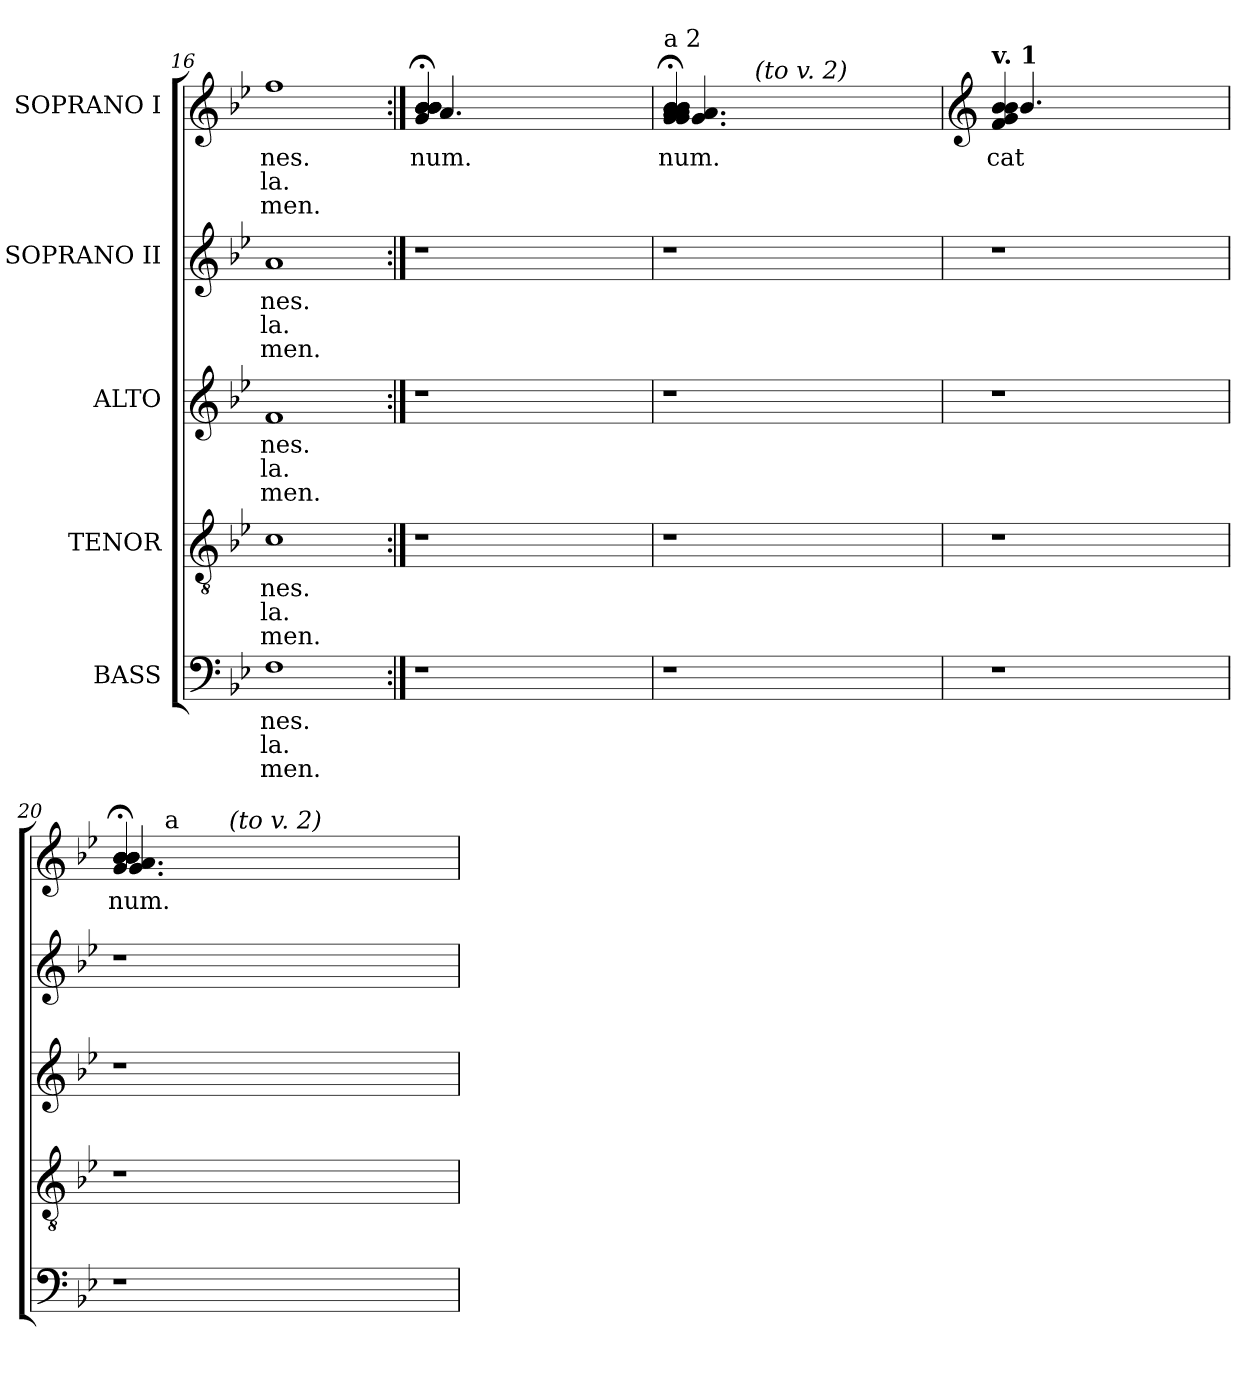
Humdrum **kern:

**kern	**text	**text	**text	**kern	**text	**text	**text	**kern	**text	**text	**text	**kern	**text	**text	**text	**kern	**text	**text	**text
*part5	*part5	*part5	*part5	*part4	*part4	*part4	*part4	*part3	*part3	*part3	*part3	*part2	*part2	*part2	*part2	*part1	*part1	*part1	*part1
*staff5	*staff5	*staff5	*staff5	*staff4	*staff4	*staff4	*staff4	*staff3	*staff3	*staff3	*staff3	*staff2	*staff2	*staff2	*staff2	*staff1	*staff1	*staff1	*staff1
*I"BASS	*	*	*	*I"TENOR	*	*	*	*I"ALTO	*	*	*	*I"SOPRANO II	*	*	*	*I"SOPRANO I	*	*	*
*clefF4	*	*	*	*clefGv2	*	*	*	*clefG2	*	*	*	*clefG2	*	*	*	*clefG2	*	*	*
*k[b-e-]	*	*	*	*k[b-e-]	*	*	*	*k[b-e-]	*	*	*	*k[b-e-]	*	*	*	*k[b-e-]	*	*	*
*B-:	*	*	*	*B-:	*	*	*	*B-:	*	*	*	*B-:	*	*	*	*B-:	*	*	*
=16	=16	=16	=16	=16	=16	=16	=16	=16	=16	=16	=16	=16	=16	=16	=16	=16	=16	=16	=16
!	!LO:LY:b:cj	!LO:LY:b:cj	!LO:LY:b:cj	!	!LO:LY:b:cj	!LO:LY:b:cj	!LO:LY:b:cj	!	!LO:LY:b:cj	!LO:LY:b:cj	!LO:LY:b:cj	!	!LO:LY:b:cj	!LO:LY:b:cj	!LO:LY:b:cj	!	!LO:LY:b:cj	!LO:LY:b:cj	!LO:LY:b:cj
1F	-nes.	la.	men.	1c	-nes.	la.	men.	1f	-nes.	la.	men.	1a	-nes.	la.	men.	1ff	-nes.	la.	men.
!!LO:PB:g=z
=17:|!	=17:|!	=17:|!	=17:|!	=17:|!	=17:|!	=17:|!	=17:|!	=17:|!	=17:|!	=17:|!	=17:|!	=17:|!	=17:|!	=17:|!	=17:|!	=17:|!	=17:|!	=17:|!	=17:|!
!	!	!	!	!	!	!	!	!	!	!	!	!	!	!	!	!	!LO:LY:b:cj	!	!
*	*	*	*	*	*	*	*	*	*	*	*	*	*	*	*	*^	*	*	*
!	!	!	!	!	!	!	!	!	!	!	!	!	!	!	!	!	!	!LO:LY:b:cj	!	!
1r	.	.	.	1r	.	.	.	1r	.	.	.	1r	.	.	.	4b-/;< 4b-/;< 4b-/;< 4b-/;< 4g/;< 4b-/;< 4b-/;<	4.a/	-num.	.	.
.	.	.	.	.	.	.	.	.	.	.	.	.	.	.	.	2ryy	.	.	.	.
.	.	.	.	.	.	.	.	.	.	.	.	.	.	.	.	.	2ryy	.	.	.
.	.	.	.	.	.	.	.	.	.	.	.	.	.	.	.	8ryy	.	.	.	.
.	.	.	.	.	.	.	.	.	.	.	.	.	.	.	.	8ryy	8ryy	.	.	.
!!LO:LB:g=z
=18	=18	=18	=18	=18	=18	=18	=18	=18	=18	=18	=18	=18	=18	=18	=18	=18	=18	=18	=18	=18
!	!	!	!	!	!	!	!	!	!	!	!	!	!	!	!	!LO:TX:a:t=a 2	!	!	!	!
!	!	!	!	!	!	!	!	!	!	!	!	!	!	!	!	!	!	!LO:LY:b:cj	!	!
!	!	!	!	!	!	!	!	!	!	!	!	!	!	!	!	!	!	!LO:LY:b	!	!
*	*	*	*	*	*	*	*	*	*	*	*	*	*	*	*	*	*^	*	*	*
1r	.	.	.	1r	.	.	.	1r	.	.	.	1r	.	.	.	(>(>4b-/;< 4b-/;< 4b-/;< 4b-/;< 4a/;< 4g/;< 4a/;< 4a/;< 4g/;<	(>4.g/ 4.a/	4ryy	-num.	.	.
.	.	.	.	.	.	.	.	.	.	.	.	.	.	.	.	2ryy	.	16ryy	.	.	.
.	.	.	.	.	.	.	.	.	.	.	.	.	.	.	.	.	.	64ryy	.	.	.
!	!	!	!	!	!	!	!	!	!	!	!	!	!	!	!	!	!	!LO:TX:a:i:t=(to v. 2)	!	!	!
.	.	.	.	.	.	.	.	.	.	.	.	.	.	.	.	.	.	2ryy	.	.	.
.	.	.	.	.	.	.	.	.	.	.	.	.	.	.	.	.	2ryy	.	.	.	.
.	.	.	.	.	.	.	.	.	.	.	.	.	.	.	.	8ryy	.	.	.	.	.
.	.	.	.	.	.	.	.	.	.	.	.	.	.	.	.	.	.	8ryy	.	.	.
.	.	.	.	.	.	.	.	.	.	.	.	.	.	.	.	8ryy	8ryy	.	.	.	.
.	.	.	.	.	.	.	.	.	.	.	.	.	.	.	.	.	.	32.ryy	.	.	.
*	*	*	*	*	*	*	*	*	*	*	*	*	*	*	*	*v	*v	*v	*	*	*
!!LO:LB:g=z
=19	=19	=19	=19	=19	=19	=19	=19	=19	=19	=19	=19	=19	=19	=19	=19	=19	=19	=19	=19
*	*	*	*	*	*	*	*	*	*	*	*	*	*	*	*	*clefG2	*	*	*
*	*	*	*	*	*	*	*	*	*	*	*	*	*	*	*	*^	*	*	*
*	*	*	*	*	*	*	*	*	*	*	*	*	*	*	*	*	*^	*	*	*
!	!	!	!	!	!	!	!	!	!	!	!	!	!	!	!	!LO:TX:a:B:t=v. 1	!	!	!	!	!
!	!	!	!	!	!	!	!	!	!	!	!	!	!	!	!	!	!	!	!LO:LY:b:cj	!	!
!	!	!	!	!	!	!	!	!	!	!	!	!	!	!	!	!	!	!	!LO:LY:b:cj	!	!
*	*	*	*	*	*	*	*	*	*	*	*	*	*	*	*	*	*v	*v	*	*	*
1r	.	.	.	1r	.	.	.	1r	.	.	.	1r	.	.	.	(>4f/ 4g/ 4b-/ 4b-/	4.b-/	-cat	.	.
.	.	.	.	.	.	.	.	.	.	.	.	.	.	.	.	2ryy	.	.	.	.
.	.	.	.	.	.	.	.	.	.	.	.	.	.	.	.	.	2ryy	.	.	.
.	.	.	.	.	.	.	.	.	.	.	.	.	.	.	.	8ryy	.	.	.	.
.	.	.	.	.	.	.	.	.	.	.	.	.	.	.	.	8ryy	8ryy	.	.	.
=20	=20	=20	=20	=20	=20	=20	=20	=20	=20	=20	=20	=20	=20	=20	=20	=20	=20	=20	=20	=20
!	!	!	!	!	!	!	!	!	!	!	!	!	!	!	!	!	!	!LO:LY:b:cj	!	!
!	!	!	!	!	!	!	!	!	!	!	!	!	!	!	!	!	!	!LO:LY:b	!	!
*	*	*	*	*	*	*	*	*	*	*	*	*	*	*	*	*^	*^	*	*	*
1r	.	.	.	1r	.	.	.	1r	.	.	.	1r	.	.	.	4b-/;< 4b-/;< 4b-/;< 4b-/;< 4g/;< 4b-/;< 4b-/;<	(>4.a/ 4.g/	8.ryy	4ryy	-num.	.	.
!	!	!	!	!	!	!	!	!	!	!	!	!	!	!	!	!	!	!LO:TX:a:t=a	!	!	!	!
.	.	.	.	.	.	.	.	.	.	.	.	.	.	.	.	.	.	2ryy	.	.	.	.
.	.	.	.	.	.	.	.	.	.	.	.	.	.	.	.	2ryy	.	.	16ryy	.	.	.
.	.	.	.	.	.	.	.	.	.	.	.	.	.	.	.	.	.	.	64ryy	.	.	.
!	!	!	!	!	!	!	!	!	!	!	!	!	!	!	!	!	!	!	!LO:TX:a:i:t=(to v. 2)	!	!	!
.	.	.	.	.	.	.	.	.	.	.	.	.	.	.	.	.	.	.	2ryy	.	.	.
.	.	.	.	.	.	.	.	.	.	.	.	.	.	.	.	.	2ryy	.	.	.	.	.
.	.	.	.	.	.	.	.	.	.	.	.	.	.	.	.	.	.	4ryy	.	.	.	.
.	.	.	.	.	.	.	.	.	.	.	.	.	.	.	.	8ryy	.	.	.	.	.	.
.	.	.	.	.	.	.	.	.	.	.	.	.	.	.	.	.	.	.	8ryy	.	.	.
.	.	.	.	.	.	.	.	.	.	.	.	.	.	.	.	8ryy	8ryy	.	.	.	.	.
.	.	.	.	.	.	.	.	.	.	.	.	.	.	.	.	.	.	16ryy	.	.	.	.
.	.	.	.	.	.	.	.	.	.	.	.	.	.	.	.	.	.	.	32.ryy	.	.	.
*	*	*	*	*	*	*	*	*	*	*	*	*	*	*	*	*v	*v	*v	*v	*	*	*
=	=	=	=	=	=	=	=	=	=	=	=	=	=	=	=	=	=	=	=
*-	*-	*-	*-	*-	*-	*-	*-	*-	*-	*-	*-	*-	*-	*-	*-	*-	*-	*-	*-
